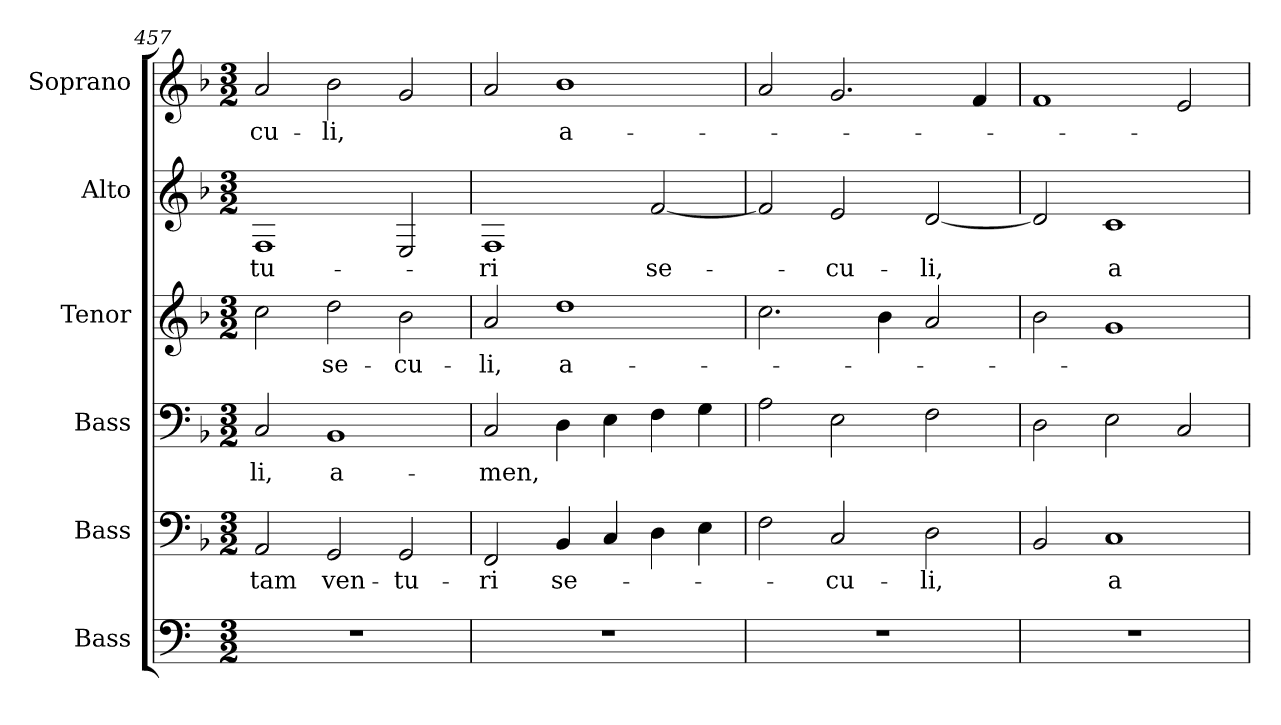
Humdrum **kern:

**kern	**kern	**text	**kern	**text	**kern	**text	**kern	**text	**kern	**text
*part6	*part5	*part5	*part4	*part4	*part3	*part3	*part2	*part2	*part1	*part1
*staff6	*staff5	*staff5	*staff4	*staff4	*staff3	*staff3	*staff2	*staff2	*staff1	*staff1
*I"Bass	*I"Bass	*	*I"Bass	*	*I"Tenor	*	*I"Alto	*	*I"Soprano	*
*I'B.	*I'B.	*	*I'B.	*	*I'T.	*	*I'A.	*	*I'S.	*
!!LO:PB:g=z
*clefF4	*clefF4	*	*clefF4	*	*clefG2	*	*clefG2	*	*clefG2	*
*	*	*	*	*	*ITrd7c12	*	*ITrd7c12	*	*	*
*k[]	*k[b-]	*	*k[b-]	*	*k[b-]	*	*k[b-]	*	*k[b-]	*
*C:	*F:	*	*F:	*	*F:	*	*F:	*	*F:	*
*M3/2	*M3/2	*	*M3/2	*	*M3/2	*	*M3/2	*	*M3/2	*
=457	=457	=457	=457	=457	=457	=457	=457	=457	=457	=457
!LO:N:vis=1	!	!	!	!	!	!	!	!	!	!
!	!	!LO:LY:b:color=#000000	!	!	!	!	!	!	!	!
!	!	!	!	!LO:LY:b:color=#000000	!	!	!	!	!	!
!	!	!	!	!	!	!	!	!LO:LY:b:color=#000000	!	!
!	!	!	!	!	!	!	!	!	!	!LO:LY:b:color=#000000
1.r	2AAi/	-tam	2Ci/	-li,	2ci\	.	1FFi	-tu-	2ai/	-cu-
!	!	!LO:LY:b:color=#000000	!	!	!	!	!	!	!	!
!	!	!	!	!LO:LY:b:color=#000000	!	!	!	!	!	!
!	!	!	!	!	!	!LO:LY:b:color=#000000	!	!	!	!
!	!	!	!	!	!	!	!	!	!	!LO:LY:b:color=#000000
.	2GGi/	ven-	1BB-i	a-	2di\	se-	.	.	2b-i\	-li,
!	!	!LO:LY:b:color=#000000	!	!	!	!	!	!	!	!
!	!	!	!	!	!	!LO:LY:b:color=#000000	!	!	!	!
.	2GGi/	-tu-	.	.	2B-i\	-cu-	2EEi/	.	2gi/	.
=458	=458	=458	=458	=458	=458	=458	=458	=458	=458	=458
!LO:N:vis=1	!	!	!	!	!	!	!	!	!	!
!	!	!LO:LY:b:color=#000000	!	!	!	!	!	!	!	!
!	!	!	!	!LO:LY:b:color=#000000	!	!	!	!	!	!
!	!	!	!	!	!	!LO:LY:b:color=#000000	!	!	!	!
!	!	!	!	!	!	!	!	!LO:LY:b:color=#000000	!	!
1.r	2FFi/	-ri	2Ci/	-men,	2Ai/	-li,	1FFi	-ri	2ai/	.
!	!	!LO:LY:b:color=#000000	!	!	!	!	!	!	!	!
!	!	!	!	!	!	!LO:LY:b:color=#000000	!	!	!	!
!	!	!	!	!	!	!	!	!	!	!LO:LY:b:color=#000000
.	4BB-i/	se-	4Di\	.	1di	a-	.	.	1b-i	a-
.	4Ci/	.	4Ei\	.	.	.	.	.	.	.
!	!	!	!	!	!	!	!	!LO:LY:b:color=#000000	!	!
.	4Di\	.	4Fi\	.	.	.	[2Fi/	se-	.	.
.	4Ei\	.	4Gi\	.	.	.	.	.	.	.
=459	=459	=459	=459	=459	=459	=459	=459	=459	=459	=459
!LO:N:vis=1	!	!	!	!	!	!	!	!	!	!
1.r	2Fi\	.	2Ai\	.	2.ci\	.	2Fi/]	.	2ai/	.
!	!	!LO:LY:b:color=#000000	!	!	!	!	!	!	!	!
!	!	!	!	!	!	!	!	!LO:LY:b:color=#000000	!	!
.	2Ci/	-cu-	2Ei\	.	.	.	2Ei/	-cu-	2.gi/	.
.	.	.	.	.	4B-i\	.	.	.	.	.
!	!	!LO:LY:b:color=#000000	!	!	!	!	!	!	!	!
!	!	!	!	!	!	!	!	!LO:LY:b:color=#000000	!	!
.	2Di\	-li,	2Fi\	.	2Ai/	.	[2Di/	-li,	.	.
.	.	.	.	.	.	.	.	.	4fi/	.
=460	=460	=460	=460	=460	=460	=460	=460	=460	=460	=460
!LO:N:vis=1	!	!	!	!	!	!	!	!	!	!
1.r	2BB-i/	.	2Di\	.	2B-i\	.	2Di/]	.	1fi	.
!	!	!LO:LY:b:color=#000000	!	!	!	!	!	!	!	!
!	!	!	!	!	!	!	!	!LO:LY:b:color=#000000	!	!
.	1Ci	a-	2Ei\	.	1Gi	.	1Ci	a-	.	.
.	.	.	2Ci/	.	.	.	.	.	2ei/	.
=	=	=	=	=	=	=	=	=	=	=
*-	*-	*-	*-	*-	*-	*-	*-	*-	*-	*-
